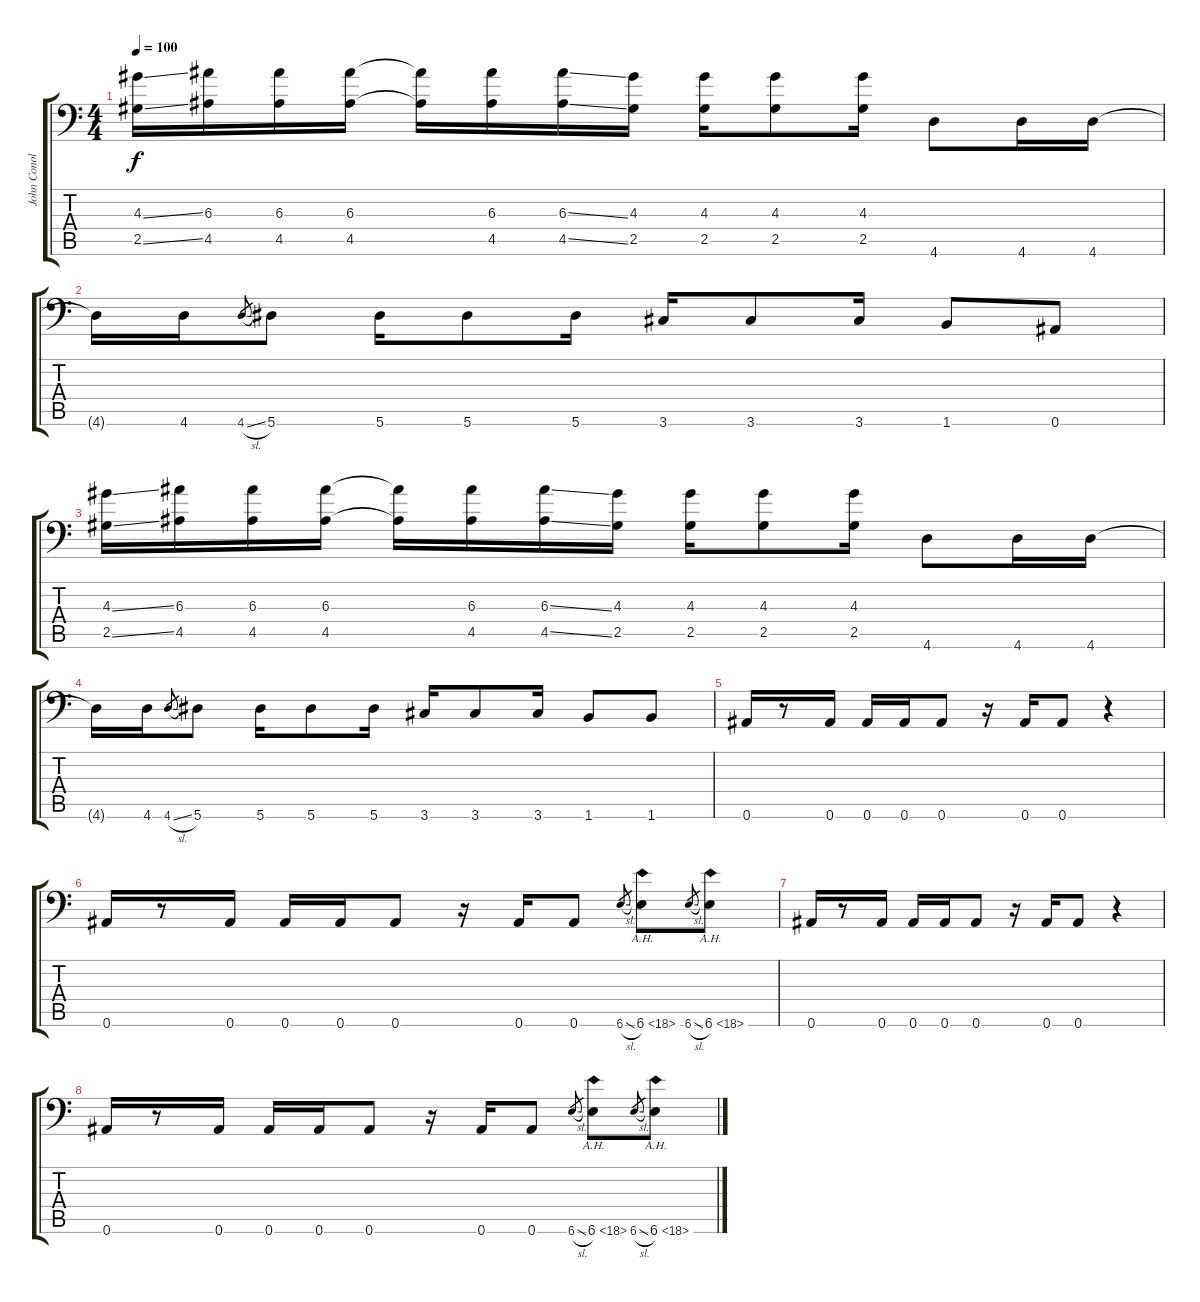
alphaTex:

\track ("John Conolly - Guitar" "John Conol") {instrument distortionguitar}
\staff {score tabs}
\tuning (Db4 Ab3 E3 B2 Gb2 Bb1) {hide}
\ts (4 4)
\tempo 100
\clef f4
\ks c
(4.3{ss} 2.5{ss}).16{dy f} (6.3 4.5).16 (6.3 4.5).16 (6.3 4.5).16 (6.3{t} 4.5{t}).16 (6.3 4.5).16 (6.3{ss} 4.5{ss}).16 (4.3 2.5).16 (4.3 2.5).16 (4.3 2.5).8 (4.3 2.5).16 4.6.8 4.6.16 4.6.16 |
4.6{t}.16 4.6.16 4.6{sl}.8{gr} 5.6.8 5.6.16 5.6.8 5.6.16 3.6.16 3.6.8 3.6.16 1.6.8 0.6.8 |
(4.3{ss} 2.5{ss}).16 (6.3 4.5).16 (6.3 4.5).16 (6.3 4.5).16 (6.3{t} 4.5{t}).16 (6.3 4.5).16 (6.3{ss} 4.5{ss}).16 (4.3 2.5).16 (4.3 2.5).16 (4.3 2.5).8 (4.3 2.5).16 4.6.8 4.6.16 4.6.16 |
4.6{t}.16 4.6.16 4.6{sl}.8{gr} 5.6.8 5.6.16 5.6.8 5.6.16 3.6.16 3.6.8 3.6.16 1.6.8 1.6.8 |
0.6.16{volume 11 instrument distortionguitar} r.8 0.6.16 0.6.16 0.6.16 0.6.8 r.16 0.6.16 0.6.8 r.4 |
0.6.16{volume 11 instrument distortionguitar} r.8 0.6.16 0.6.16 0.6.16 0.6.8 r.16 0.6.16 0.6.8 6.6{sl}.8{gr} 6.6{ah 12}.8 6.6{sl}.8{gr} 6.6{ah 12}.8 |
0.6.16{volume 11 instrument distortionguitar} r.8 0.6.16 0.6.16 0.6.16 0.6.8 r.16 0.6.16 0.6.8 r.4 |
0.6.16{volume 11 instrument distortionguitar} r.8 0.6.16 0.6.16 0.6.16 0.6.8 r.16 0.6.16 0.6.8 6.6{sl}.8{gr} 6.6{ah 12}.8 6.6{sl}.8{gr} 6.6{ah 12}.8
